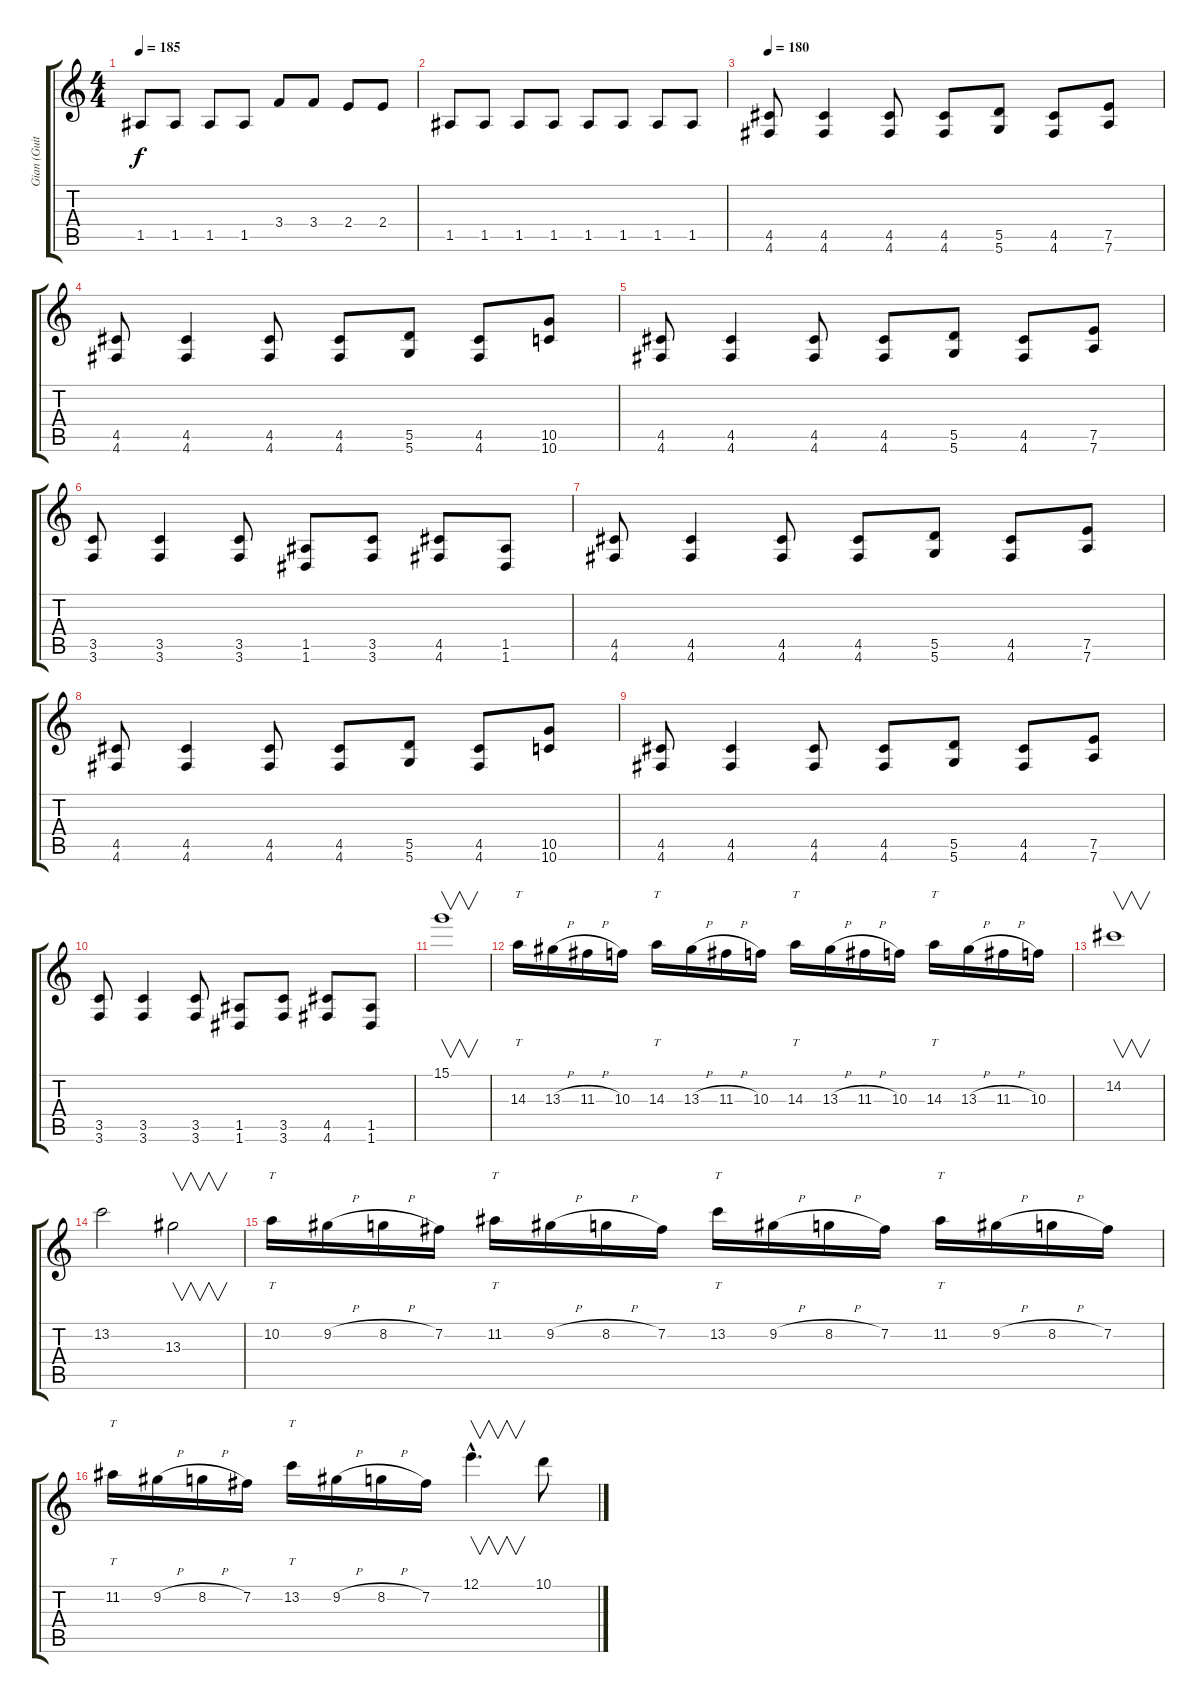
\track ("Gian (Guitar)" "Gian (Guit") {instrument overdrivenguitar}
\staff {score tabs}
\tuning (E4 B3 G3 D3 A2 D2) {hide}
\ts (4 4)
\tempo 185
\clef g2
\ks c
1.5.8{dy f} 1.5.8 1.5.8 1.5.8 3.4.8 3.4.8 2.4.8 2.4.8 |
1.5.8 1.5.8 1.5.8 1.5.8 1.5.8 1.5.8 1.5.8 1.5.8 |
\tempo 180
(4.5 4.6).8 (4.5 4.6).4 (4.5 4.6).8 (4.5 4.6).8 (5.5 5.6).8 (4.5 4.6).8 (7.5 7.6).8 |
(4.5 4.6).8 (4.5 4.6).4 (4.5 4.6).8 (4.5 4.6).8 (5.5 5.6).8 (4.5 4.6).8 (10.5 10.6).8 |
(4.5 4.6).8 (4.5 4.6).4 (4.5 4.6).8 (4.5 4.6).8 (5.5 5.6).8 (4.5 4.6).8 (7.5 7.6).8 |
(3.5 3.6).8 (3.5 3.6).4 (3.5 3.6).8 (1.5 1.6).8 (3.5 3.6).8 (4.5 4.6).8 (1.5 1.6).8 |
(4.5 4.6).8 (4.5 4.6).4 (4.5 4.6).8 (4.5 4.6).8 (5.5 5.6).8 (4.5 4.6).8 (7.5 7.6).8 |
(4.5 4.6).8 (4.5 4.6).4 (4.5 4.6).8 (4.5 4.6).8 (5.5 5.6).8 (4.5 4.6).8 (10.5 10.6).8 |
(4.5 4.6).8 (4.5 4.6).4 (4.5 4.6).8 (4.5 4.6).8 (5.5 5.6).8 (4.5 4.6).8 (7.5 7.6).8 |
(3.5 3.6).8 (3.5 3.6).4 (3.5 3.6).8 (1.5 1.6).8 (3.5 3.6).8 (4.5 4.6).8 (1.5 1.6).8 |
15.1.1{v volume 14 balance 6} |
14.3.16{tt} 13.3{h}.16 11.3{h}.16 10.3.16 14.3.16{tt} 13.3{h}.16 11.3{h}.16 10.3.16 14.3.16{tt} 13.3{h}.16 11.3{h}.16 10.3.16 14.3.16{tt} 13.3{h}.16 11.3{h}.16 10.3.16 |
14.2.1{v} |
13.2.2 13.3.2{v} |
10.2.16{tt} 9.2{h}.16 8.2{h}.16 7.2.16 11.2.16{tt} 9.2{h}.16 8.2{h}.16 7.2.16 13.2.16{tt} 9.2{h}.16 8.2{h}.16 7.2.16 11.2.16{tt} 9.2{h}.16 8.2{h}.16 7.2.16 |
11.2.16{tt} 9.2{h}.16 8.2{h}.16 7.2.16 13.2.16{tt} 9.2{h}.16 8.2{h}.16 7.2.16 12.1{hac}.4{v d} 10.1.8
